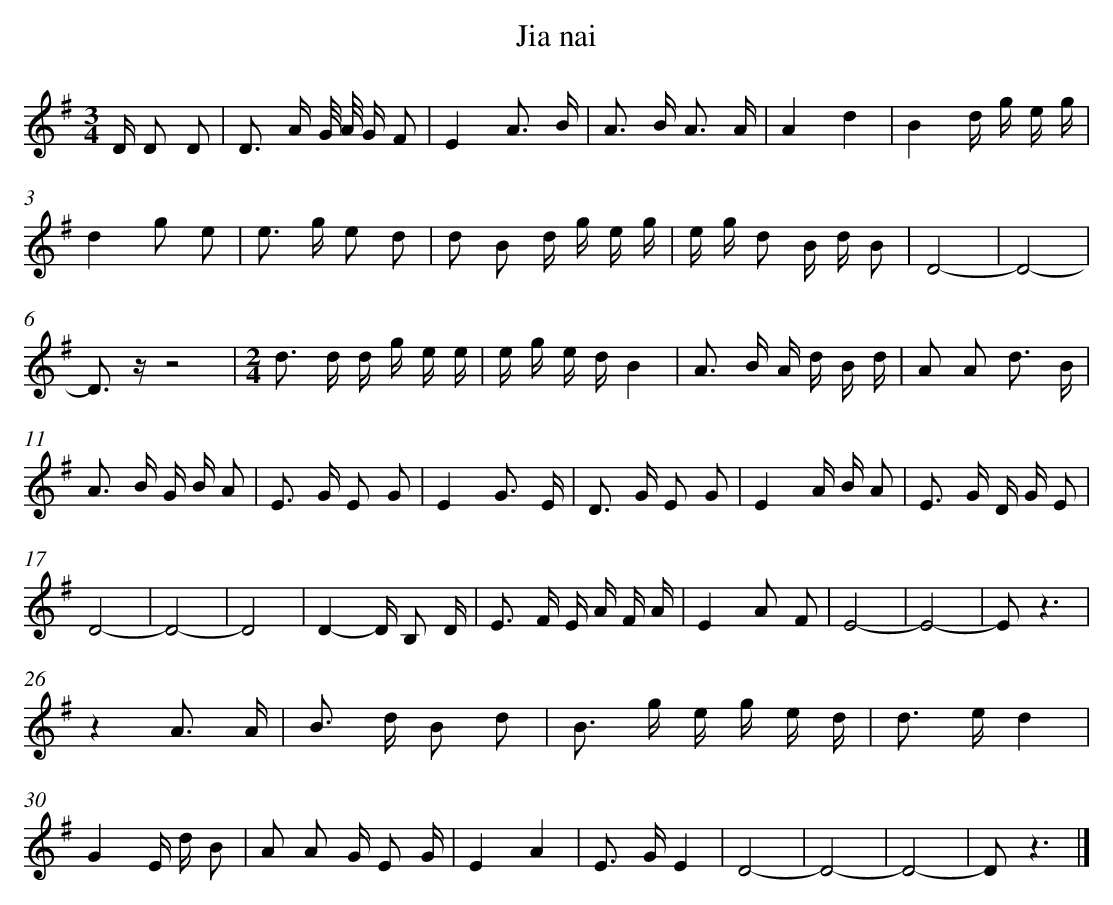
X:1
T: Jia nai
L: 1/16
M: 3/4
K: G
D D2 D2 [I:setbarnb 1]|
D2> A2 G/ A/ G F2 |
E4A3 B |
A2> B2 A3 A |
A4d4 |
B4d g e g |
d4g2 e2 |
e2> g2 e2 d2 |
d2 B2 d g e g |
e g d2 B d B2 |
D8- |
D8- |
D2> z2z8 |
[M:2/4]d2> d2 d g e e |
e g e dB4 |
A2> B2 A d B d |
A2 A2 d3 B |
A2> B2 G B A2 |
E2> G2 E2 G2 |
E4G3 E |
D2> G2 E2 G2 |
E4A B A2 |
E2> G2 D G E2 |
D8- |
D8- |
D8 |
D4-D B,2 D |
E2> F2 E A F A |
E4A2 F2 |
E8- |
E8- |
E2z6 |
z4A3 A |
B2> d2 B2 d2 |
B2> g2 e g e d |
d2> e2d4 |
G4E d B2 |
A2 A2 G E2 G |
E4A4 |
E2> G2E4 |
D8- |
D8- |
D8- |
D2z6 |]
